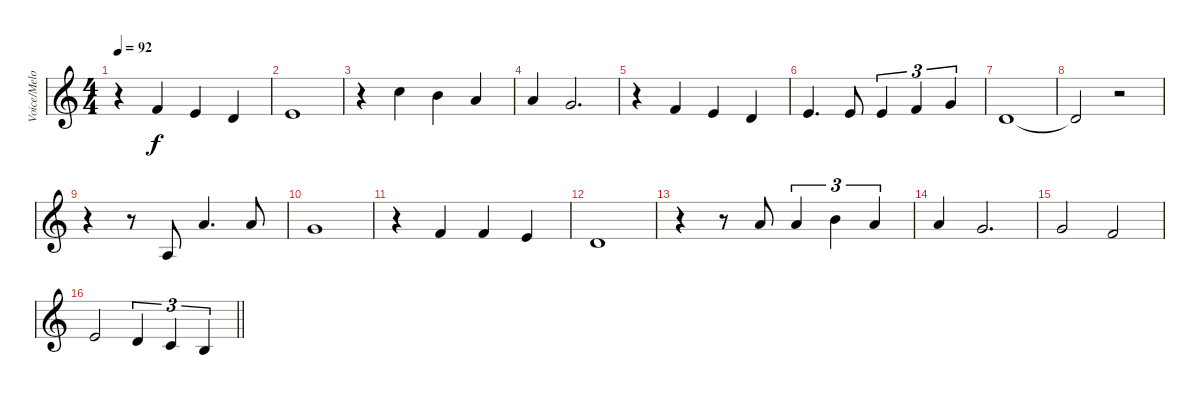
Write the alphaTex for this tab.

\track ("Voice/Melody" "Voice/Melo") {instrument clarinet}
\staff {score}
\tuning (E4 B3 G3 D3 A2 E2) {hide}
\ts (4 4)
\tempo 92
\clef g2
\ks c
r.4{dy f} 1.1.4 0.1.4 3.2.4 |
0.1.1 |
r.4 8.1.4 7.1.4 5.1.4 |
5.1.4 3.1.2{d} |
r.4 1.1.4 0.1.4 3.2.4 |
0.1.4{d} 0.1.8 0.1.4{tu (3 2)} 1.1.4{tu (3 2)} 3.1.4{tu (3 2)} |
3.2.1 |
3.2{t}.2 r.2 |
r.4 r.8 2.3.8 5.1.4{d} 5.1.8 |
3.1.1 |
r.4 1.1.4 1.1.4 0.1.4 |
3.2.1 |
r.4 r.8 5.1.8 5.1.4{tu (3 2)} 7.1.4{tu (3 2)} 5.1.4{tu (3 2)} |
5.1.4 3.1.2{d} |
3.1.2 1.1.2 |
\barLineRight lightlight
0.1.2 3.2.4{tu (3 2)} 1.2.4{tu (3 2)} 0.2.4{tu (3 2)}
